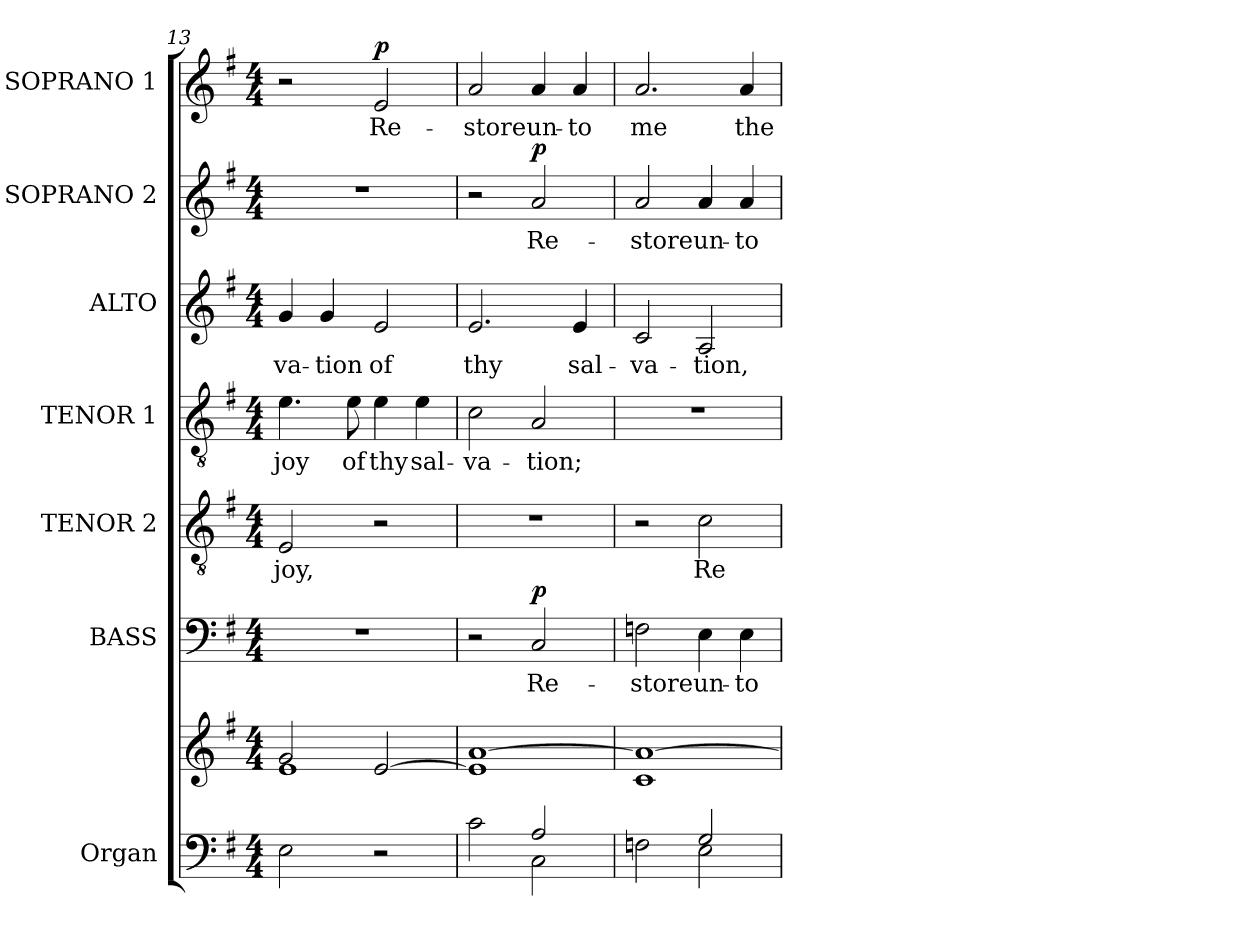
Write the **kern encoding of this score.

**kern	**kern	**kern	**text	**dynam	**kern	**text	**kern	**text	**kern	**text	**kern	**text	**dynam	**kern	**text	**dynam
*part7	*part7	*part6	*part6	*part6	*part5	*part5	*part4	*part4	*part3	*part3	*part2	*part2	*part2	*part1	*part1	*part1
*staff8	*staff7	*staff6	*staff6	*staff6	*staff5	*staff5	*staff4	*staff4	*staff3	*staff3	*staff2	*staff2	*staff2	*staff1	*staff1	*staff1
*I"Organ	*	*I"BASS	*	*	*I"TENOR 2	*	*I"TENOR 1	*	*I"ALTO	*	*I"SOPRANO 2	*	*	*I"SOPRANO 1	*	*
*I'Org.	*	*I'B.	*	*	*I'T2.	*	*I'T1.	*	*I'A.	*	*I'S2.	*	*	*I'S1.	*	*
*clefF4	*clefG2	*clefF4	*	*	*clefGv2	*	*clefGv2	*	*clefG2	*	*clefG2	*	*	*clefG2	*	*
*	*	*	*	*	*ITrd7c12	*	*ITrd7c12	*	*	*	*	*	*	*	*	*
*k[f#]	*k[f#]	*k[f#]	*	*	*k[f#]	*	*k[f#]	*	*k[f#]	*	*k[f#]	*	*	*k[f#]	*	*
*G:	*G:	*G:	*	*	*G:	*	*G:	*	*G:	*	*G:	*	*	*G:	*	*
*M4/4	*M4/4	*M4/4	*	*	*M4/4	*	*M4/4	*	*M4/4	*	*M4/4	*	*	*M4/4	*	*
=13	=13	=13	=13	=13	=13	=13	=13	=13	=13	=13	=13	=13	=13	=13	=13	=13
*	*^	*	*	*	*	*	*	*	*	*	*	*	*	*	*	*
!	!	!	!	!	!	!	!LO:LY:b:color=#000000	!	!	!	!	!	!	!	!	!	!
!	!	!	!	!	!	!	!	!	!LO:LY:b:color=#000000	!	!	!	!	!	!	!	!
!	!	!	!	!	!	!	!	!	!	!	!LO:LY:b:color=#000000	!	!	!	!	!	!
2Ei\	2gi/	1ei	1r	.	.	2EEi/	joy,	4.Ei\	joy	4gi/	-va-	1r	.	.	2r	.	.
!	!	!	!	!	!	!	!	!	!	!	!LO:LY:b:color=#000000	!	!	!	!	!	!
.	.	.	.	.	.	.	.	.	.	4gi/	-tion	.	.	.	.	.	.
!	!	!	!	!	!	!	!	!	!LO:LY:b:color=#000000	!	!	!	!	!	!	!	!
.	.	.	.	.	.	.	.	8Ei\	of	.	.	.	.	.	.	.	.
!	!	!	!	!	!	!	!	!	!LO:LY:b:color=#000000	!	!	!	!	!	!	!	!
!	!	!	!	!	!	!	!	!	!	!	!LO:LY:b:color=#000000	!	!	!	!	!	!
!	!	!	!	!	!	!	!	!	!	!	!	!	!	!	!	!LO:LY:b:color=#000000	!
2r	[2ei/	.	.	.	.	2r	.	4Ei\	thy	2ei/	of	.	.	.	2ei/	Re-	p
!	!	!	!	!	!	!	!	!	!LO:LY:b:color=#000000	!	!	!	!	!	!	!	!
.	.	.	.	.	.	.	.	4Ei\	sal-	.	.	.	.	.	.	.	.
=14	=14	=14	=14	=14	=14	=14	=14	=14	=14	=14	=14	=14	=14	=14	=14	=14	=14
*^	*	*	*	*	*	*	*	*	*	*	*	*	*	*	*	*	*
!	!	!	!	!	!	!	!	!	!	!LO:LY:b:color=#000000	!	!	!	!	!	!	!	!
!	!	!	!	!	!	!	!	!	!	!	!	!LO:LY:b:color=#000000	!	!	!	!	!	!
!	!	!	!	!	!	!	!	!	!	!	!	!	!	!	!	!	!LO:LY:b:color=#000000	!
2ci\	2ryy	[1ai	1ei]	2r	.	.	1r	.	2Ci\	-va-	2.ei/	thy	2r	.	.	2ai/	-store	.
!	!	!	!	!	!LO:LY:b:color=#000000	!	!	!	!	!	!	!	!	!	!	!	!	!
!	!	!	!	!	!	!	!	!	!	!LO:LY:b:color=#000000	!	!	!	!	!	!	!	!
!	!	!	!	!	!	!	!	!	!	!	!	!	!	!LO:LY:b:color=#000000	!	!	!	!
!	!	!	!	!	!	!	!	!	!	!	!	!	!	!	!	!	!LO:LY:b:color=#000000	!
2Ai/	2Ci\	.	.	2Ci/	Re-	p	.	.	2AAi/	-tion;	.	.	2ai/	Re-	p	4ai/	un-	.
!	!	!	!	!	!	!	!	!	!	!	!	!LO:LY:b:color=#000000	!	!	!	!	!	!
!	!	!	!	!	!	!	!	!	!	!	!	!	!	!	!	!	!LO:LY:b:color=#000000	!
.	.	.	.	.	.	.	.	.	.	.	4ei/	sal-	.	.	.	4ai/	-to	.
=15	=15	=15	=15	=15	=15	=15	=15	=15	=15	=15	=15	=15	=15	=15	=15	=15	=15	=15
!	!	!	!	!	!LO:LY:b:color=#000000	!	!	!	!	!	!	!	!	!	!	!	!	!
!	!	!	!	!	!	!	!	!	!	!	!	!LO:LY:b:color=#000000	!	!	!	!	!	!
!	!	!	!	!	!	!	!	!	!	!	!	!	!	!LO:LY:b:color=#000000	!	!	!	!
!	!	!	!	!	!	!	!	!	!	!	!	!	!	!	!	!	!LO:LY:b:color=#000000	!
2ryy	2Fni\	1ai_	1ci	2Fni\	-store	.	2r	.	1r	.	2ci/	-va-	2ai/	-store	.	2.ai/	me	.
!	!	!	!	!	!LO:LY:b:color=#000000	!	!	!	!	!	!	!	!	!	!	!	!	!
!	!	!	!	!	!	!	!	!LO:LY:b:color=#000000	!	!	!	!	!	!	!	!	!	!
!	!	!	!	!	!	!	!	!	!	!	!	!LO:LY:b:color=#000000	!	!	!	!	!	!
!	!	!	!	!	!	!	!	!	!	!	!	!	!	!LO:LY:b:color=#000000	!	!	!	!
2Gi/	2Ei\	.	.	4Ei\	un-	.	2Ci\	Re-	.	.	2Ai/	-tion,	4ai/	un-	.	.	.	.
!	!	!	!	!	!LO:LY:b:color=#000000	!	!	!	!	!	!	!	!	!	!	!	!	!
!	!	!	!	!	!	!	!	!	!	!	!	!	!	!LO:LY:b:color=#000000	!	!	!	!
!	!	!	!	!	!	!	!	!	!	!	!	!	!	!	!	!	!LO:LY:b:color=#000000	!
.	.	.	.	4Ei\	-to	.	.	.	.	.	.	.	4ai/	-to	.	4ai/	the	.
*v	*v	*	*	*	*	*	*	*	*	*	*	*	*	*	*	*	*	*
*	*v	*v	*	*	*	*	*	*	*	*	*	*	*	*	*	*	*
=	=	=	=	=	=	=	=	=	=	=	=	=	=	=	=	=
*-	*-	*-	*-	*-	*-	*-	*-	*-	*-	*-	*-	*-	*-	*-	*-	*-
